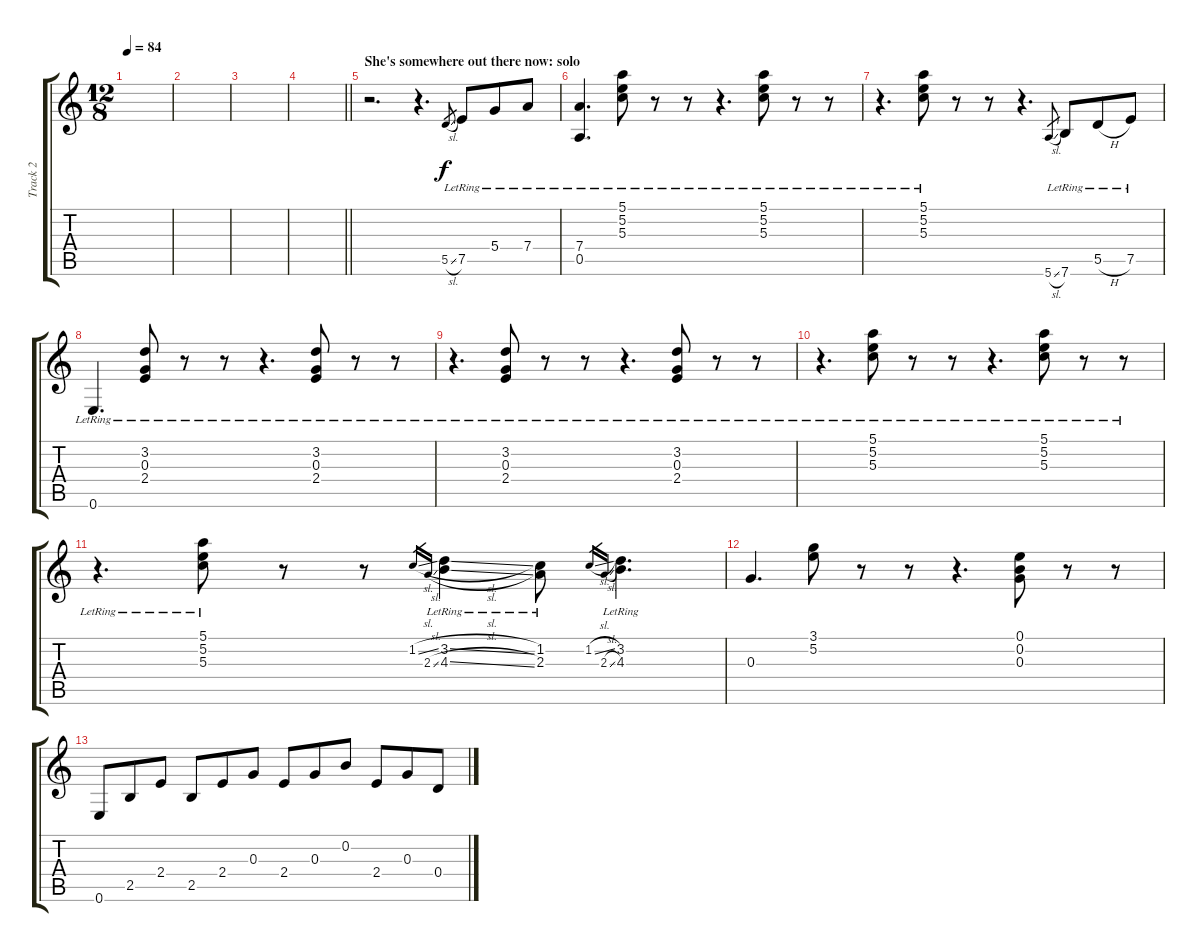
\track ("Track 2" "Track 2") {instrument electricguitarclean}
\staff {score tabs}
\tuning (E4 B3 G3 D3 A2 E2) {hide}
\ts (12 8)
\tempo 84
\clef g2
\ks c
|
|
|
\barLineRight lightlight
|
\section ("" "She's somewhere out there now: solo")
r.2{d} r.4{d} 5.5{sl}.8{gr} 7.5{lr}.8 5.4{lr}.8 7.4{lr}.8 |
(7.4{lr} 0.5{lr}).4{d} (5.1{lr} 5.2{lr} 5.3{lr}).8 r.8 r.8 r.4{d} (5.1{lr} 5.2{lr} 5.3{lr}).8 r.8 r.8 |
r.4{d} (5.1{lr} 5.2{lr} 5.3{lr}).8 r.8 r.8 r.4{d} 5.6{sl}.8{gr} 7.6{lr}.8 5.5{h lr}.8 7.5{lr}.8 |
0.6{lr}.4{d} (3.2{lr} 0.3{lr} 2.4{lr}).8 r.8 r.8 r.4{d} (3.2{lr} 0.3{lr} 2.4{lr}).8 r.8 r.8 |
r.4{d} (3.2{lr} 0.3{lr} 2.4{lr}).8 r.8 r.8 r.4{d} (3.2{lr} 0.3{lr} 2.4{lr}).8 r.8 r.8 |
r.4{d} (5.1{lr} 5.2{lr} 5.3{lr}).8 r.8 r.8 r.4{d} (5.1{lr} 5.2{lr} 5.3{lr}).8 r.8 r.8 |
r.4{d} (5.1{lr} 5.2{lr} 5.3{lr}).8 r.8 r.8 1.2{sl}.16{gr} 2.3{sl}.16{gr} (3.2{sl lr} 4.3{sl lr}).4 (1.2{lr} 2.3{lr}).8 1.2{sl}.16{gr} 2.3{sl}.16{gr} (3.2{lr} 4.3{lr}).4{d} |
0.3.4{d} (3.1 5.2).8 r.8 r.8 r.4{d} (0.1 0.2 0.3).8 r.8 r.8 |
0.6.8 2.5.8 2.4.8 2.5.8 2.4.8 0.3.8 2.4.8 0.3.8 0.2.8 2.4.8 0.3.8 0.4.8
